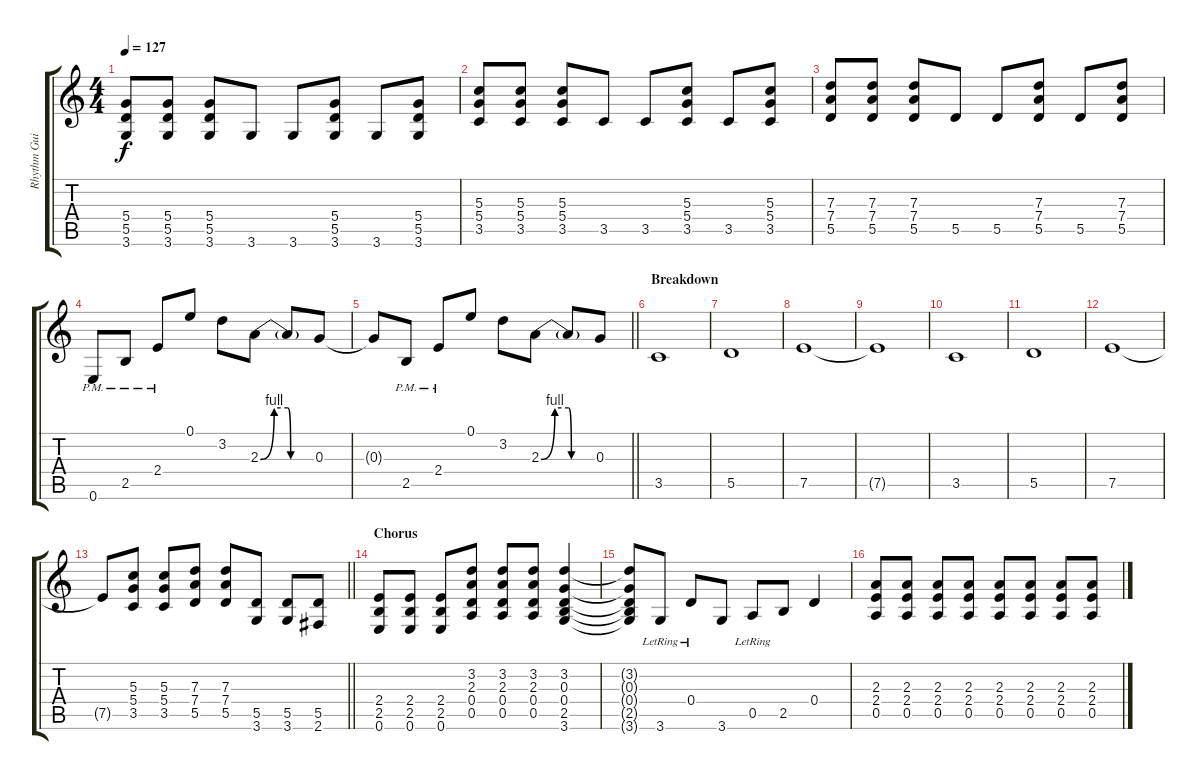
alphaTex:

\track ("Rhythm Guitar L" "Rhythm Gui") {instrument distortionguitar}
\staff {score tabs}
\tuning (E4 B3 G3 D3 A2 E2) {hide}
\ts (4 4)
\tempo 127
\clef g2
\ks c
(5.4 5.5 3.6).8{dy f} (5.4 5.5 3.6).8 (5.4 5.5 3.6).8 3.6.8 3.6.8 (5.4 5.5 3.6).8 3.6.8 (5.4 5.5 3.6).8 |
(5.3 5.4 3.5).8 (5.3 5.4 3.5).8 (5.3 5.4 3.5).8 3.5.8 3.5.8 (5.3 5.4 3.5).8 3.5.8 (5.3 5.4 3.5).8 |
(7.3 7.4 5.5).8 (7.3 7.4 5.5).8 (7.3 7.4 5.5).8 5.5.8 5.5.8 (7.3 7.4 5.5).8 5.5.8 (7.3 7.4 5.5).8 |
0.6{pm}.8 2.5{pm}.8 2.4{pm}.8 0.1.8 3.2.8 2.3{be (custom 0 0 15 4 30 4 33 0 60 0)}.8 2.3{t}.8 0.3.8 |
\barLineRight lightlight
0.3{t}.8 2.5{pm}.8 2.4{pm}.8 0.1.8 3.2.8 2.3{be (custom 0 0 15 4 30 4 33 0 60 0)}.8 2.3{t}.8 0.3.8 |
\section ("" "Breakdown")
3.5.1 |
5.5.1 |
7.5.1 |
7.5{t}.1 |
3.5.1 |
5.5.1 |
7.5.1 |
\barLineRight lightlight
7.5{t}.8 (5.3 5.4 3.5).8 (5.3 5.4 3.5).8 (7.3 7.4 5.5).8 (7.3 7.4 5.5).8 (5.5 3.6).8 (5.5 3.6).8 (5.5 2.6).8 |
\section ("" "Chorus")
(2.4 2.5 0.6).8 (2.4 2.5 0.6).8 (2.4 2.5 0.6).8 (3.2 2.3 0.4 0.5).8 (3.2 2.3 0.4 0.5).8 (3.2 2.3 0.4 0.5).8 (3.2 0.3 0.4 2.5 3.6).4 |
(3.2{t} 0.3{t} 0.4{t} 2.5{t} 3.6{t}).8 3.6{lr}.8 0.4{lr}.8 3.6.8 0.5{lr}.8 2.5.8 0.4.4 |
(2.3 2.4 0.5).8 (2.3 2.4 0.5).8 (2.3 2.4 0.5).8 (2.3 2.4 0.5).8 (2.3 2.4 0.5).8 (2.3 2.4 0.5).8 (2.3 2.4 0.5).8 (2.3 2.4 0.5).8
